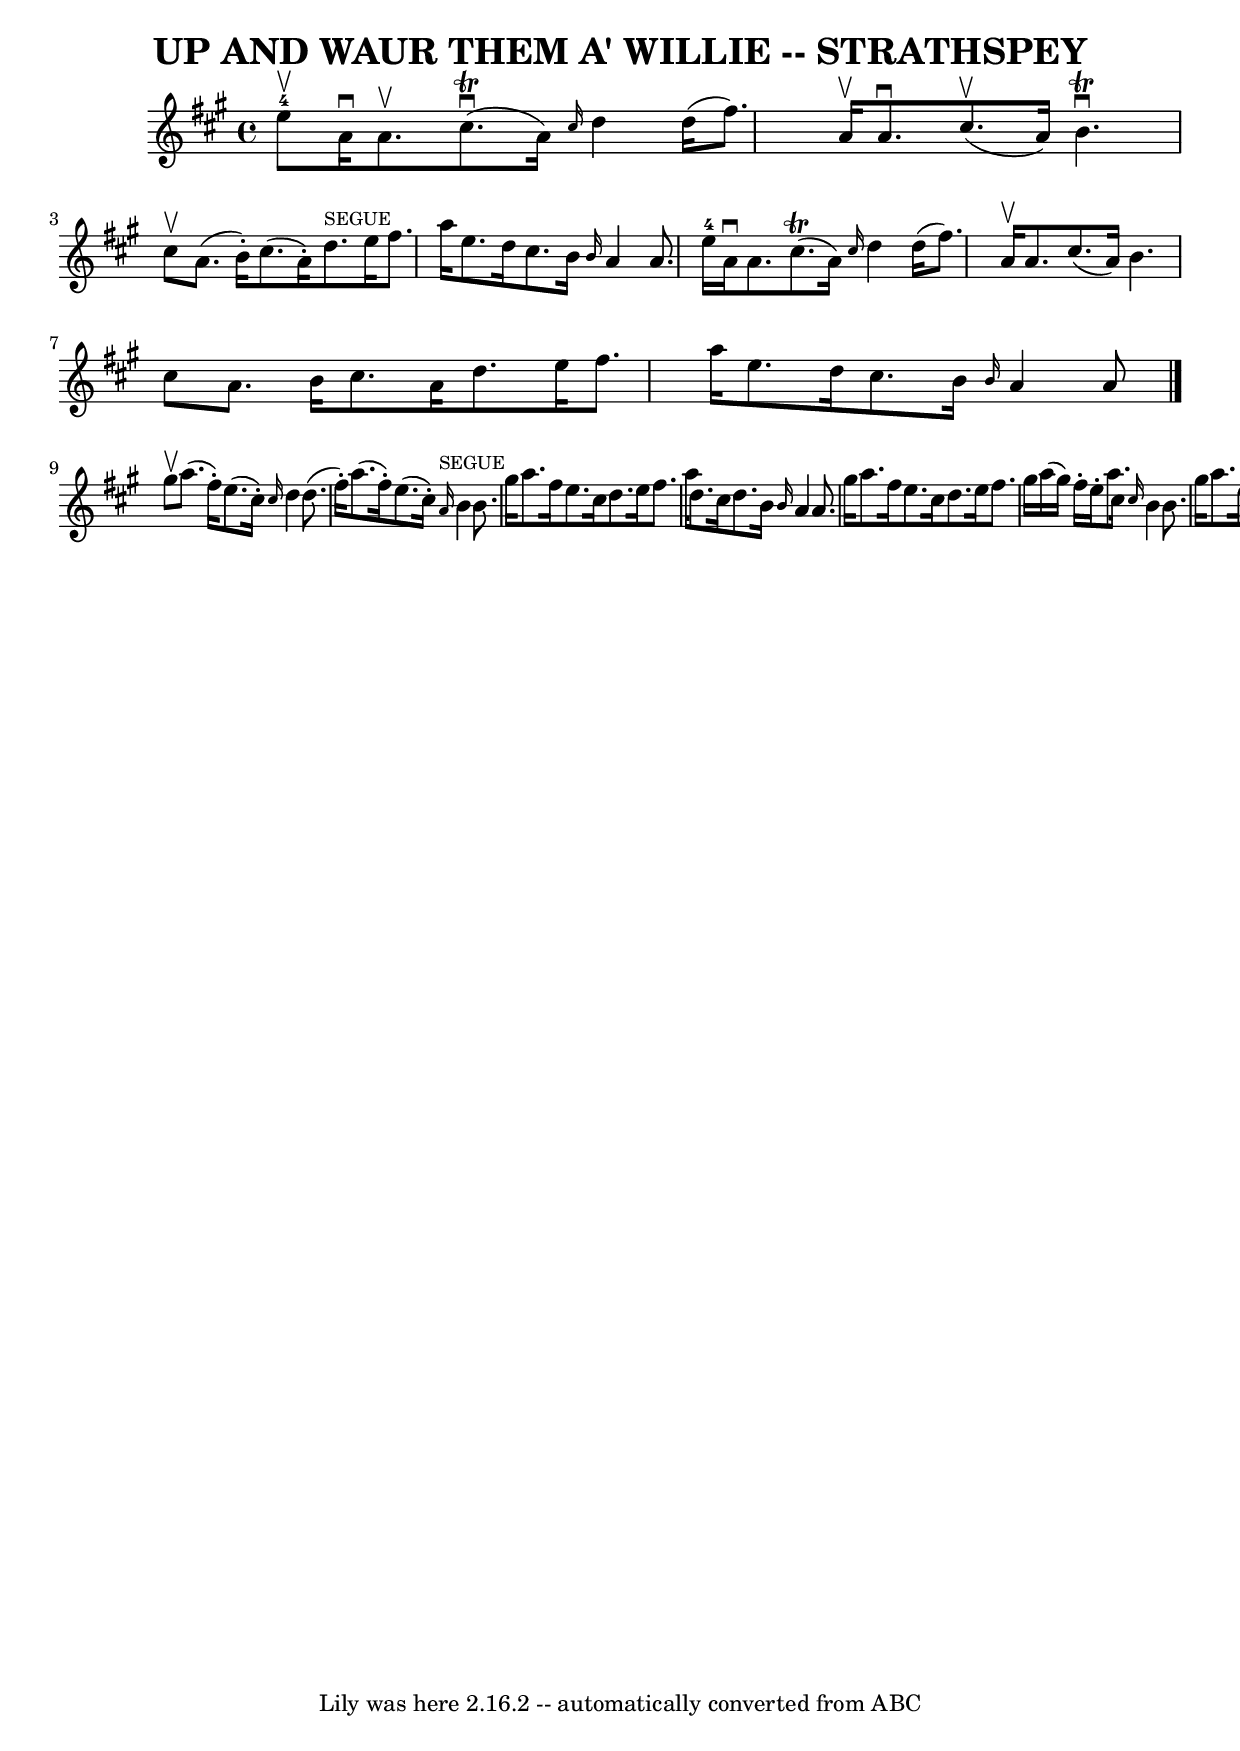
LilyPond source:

\version "2.16.2"
\include "Mammoth.ily"
\header {
  %% book = "Ryan's Mammoth Collection of Fiddle Tunes"
  composer = ""
  crossRefNumber = "1"
  footnotes = ""
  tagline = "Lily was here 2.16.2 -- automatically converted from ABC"
  title = "UP AND WAUR THEM A' WILLIE -- STRATHSPEY"

}
voicedefault =  {


  \override Staff.TimeSignature #'style = #'C
  \time 4/4 
  \key a \major
  e''8-4^\upbow   |
  a'16^\downbow   
  a'8.^\upbow cis''8. (^\trill^\downbow a'16) \grace { cis''16  
						     }   
  d''4 d''16 (fis''8.)   |
  a'16^\upbow a'8.^\downbow     
  cis''8. (^\upbow a'16) b'4.^\trill^\downbow cis''8^\upbow   |
  
  a'8. (b'16-.) cis''8. (a'16-.) d''8.^\segue e''16    
  fis''8. a''16    |
  e''8. d''16 cis''8. b'16  \grace {    
    b'16  
  } a'4 a'8. e''16-4   |
  a'16^\downbow a'8.      
  cis''8. (^\trill a'16) \grace { cis''16  
				} d''4 d''16 (fis''8.-)   |
  a'16^\upbow a'8. cis''8. (a'16) b'4. cis''8    
  |
  a'8. b'16 cis''8. a'16 d''8. e''16 fis''8.    
  a''16    |
  e''8. d''16 cis''8. b'16  \grace { b'16  
				   }   
  a'4 a'8    \bar "|." gis''8^\upbow   |
  a''8. (fis''16-.-) e''8. (cis''16-.) \grace { cis''16  
			       } d''4 d''8. (fis''16-.)   |
  a''8. (fis''16-.) e''8. (cis''16-.)   
  \grace { a'16^\segue 
	 } b'4 b'8. gis''16    |
  a''8.    
  fis''16 e''8. cis''16 d''8. e''16 fis''8. a''16    |
  
  d''8. cis''16 d''8. b'16  \grace { b'16  
				   } a'4 a'8. gis''16 
  |
  a''8. fis''16 e''8. cis''16 d''8. e''16    
  fis''8. gis''16    |
  a''16 (gis''16) fis''16-. e''16-.  
  a''8. cis''16  \grace { cis''16  
			} b'4 b'8. gis''16    |
  
  a''8. e''16 fis''8. cis''16 d''8. e''16 fis''8. a''16   
  |
  e''8. cis''16 d''8. b'16  \grace { b'16  
				   } a'4 a'8 
  \bar "|."   

}

\score{
  <<

    \context Staff="default"
    {
      \voicedefault 
      
    }

  >>
  \layout {
    
  }
  \midi {
  }

}
